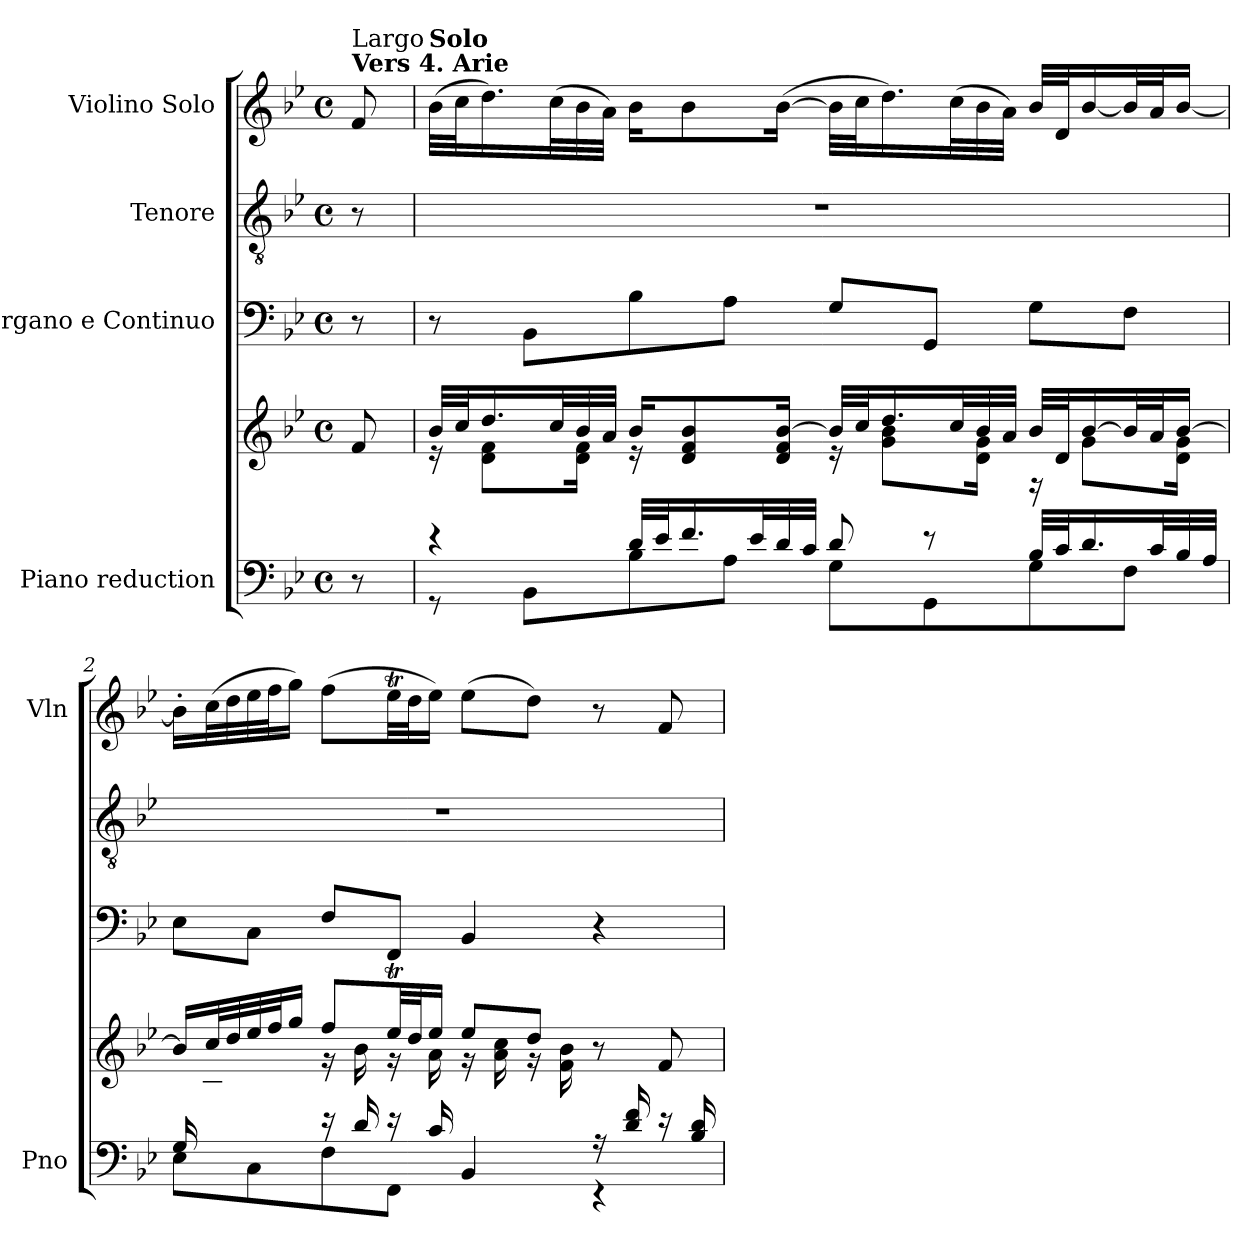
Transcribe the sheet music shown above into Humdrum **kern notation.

**kern	**kern	**kern	**kern	**kern
*part4	*part4	*part3	*part2	*part1
*staff5	*staff4	*staff3	*staff2	*staff1
*I"Piano reduction	*	*I"Organo e Continuo	*I"Tenore	*I"Violino Solo
*I'Pno	*	*	*	*I'Vln
*stria5	*stria5	*	*	*
*clefF4	*clefG2	*clefF4	*clefGv2	*clefG2
*k[b-e-]	*k[b-e-]	*k[b-e-]	*k[b-e-]	*k[b-e-]
*M4/4	*M4/4	*M4/4	*M4/4	*M4/4
*met(c)	*met(c)	*met(c)	*met(c)	*met(c)
=	=	=	=	=
!	!	!	!	!LO:TX:a:B:t=Vers 4. Arie
!	!	!	!	!LO:TX:a:t=Largo
8r	8f/	8r	8r	8f/
=1	=1	=1	=1	=1
*^	*^	*	*	*
!	!	!	!	!	!	!LO:TX:a:B:t=Solo
4r	8r	32b-/LLL	16r	8r	1r	(32b-\LLL
.	.	32cc/J	.	.	.	32cc\J
.	.	16.dd/	8d\ 8f\L	.	.	16.dd\)
.	8BB-\L	.	.	8BB-\L	.	.
.	.	32cc/L	.	.	.	(32cc\L
.	.	32b-/	16d\ 16f\Jk	.	.	32b-\
.	.	32a/JJJ	.	.	.	32a\JJJ)
32d/LLL	8B-\	16b-/KL	16r	8B-\	.	16b-\KL
32e-/J	.	.	.	.	.	.
16.f/	.	8d/ 8f/ 8b-/	8.ryy	.	.	8b-\
.	8A\J	.	.	8A\J	.	.
32e-/L	.	.	.	.	.	.
32d/	.	16d/ 16f/ [16b-/Jk	.	.	.	([16b-\Jk
32c/JJJ	.	.	.	.	.	.
8d/	8G\L	32b-/LLL]	16r	8G/L	.	32b-\LLL]
.	.	32cc/J	.	.	.	32cc\J
.	.	16.dd/	8g\ 8b-\L	.	.	16.dd\)
8r	8GG\	.	.	8GG/J	.	.
.	.	32cc/L	.	.	.	(32cc\L
.	.	32b-/	16d\ 16g\Jk	.	.	32b-\
.	.	32a/JJJ	.	.	.	32a\JJJ)
32B-/LLL	8G\	32b-/LLL	16r	8G\L	.	32b-/LLL
32c/J	.	32d/J	.	.	.	32d/J
16.d/	.	[16b-/	8g\L	.	.	[16b-/
.	8F\J	32b-/L]	.	8F\J	.	32b-/L]
32c/L	.	32a/J	.	.	.	32a/J
32B-/	.	[16b-/JJ	16d\ 16g\Jk	.	.	[16b-/JJ
32A/JJJ	.	.	.	.	.	.
=2	=2	=2	=2	=2	=2	=2
*	*^	*	*	*	*	*
16G/KL	4ryy	8E-\L	16b-/LL]	16ryy	8E-\L	1r	16b-'\LL]
2...ryy	.	.	32cc/L	8c\ 8g\	.	.	(32cc\L
.	.	.	32dd/	.	.	.	32dd\
.	.	8C\	32ee-/	.	8C\J	.	32ee-\
.	.	.	32ff/J	.	.	.	32ff\J
.	.	.	16gg/JJ	16g\ 16b-\Jk	.	.	16gg\JJ)
.	16r	8F\	8ff/L	16r	8F/L	.	(8ff\L
.	16d/	.	.	16b-\	.	.	.
.	16r	8FF\J	32ee-T/LL	16r	8FF/J	.	32ee-T\LL
.	.	.	32dd/J	.	.	.	32dd\J
.	16c/	.	16ee-/JJ	16a\	.	.	16ee-\JJ)
.	4BB-/	4ryy	8ee-/L	16r	4BB-/	.	(8ee-\L
.	.	.	.	16a\ 16cc\	.	.	.
.	.	.	8dd/J	16r	.	.	8dd\J)
.	.	.	.	16f\ 16b-\	.	.	.
.	16r	4r	8r	8ryy	4r	.	8r
.	16d/ 16f/	.	.	.	.	.	.
.	16r	.	8f/	8ryy	.	.	8f/
.	16B-/ 16d/	.	.	.	.	.	.
*v	*v	*v	*	*	*	*	*
*	*v	*v	*	*	*
=	=	=	=	=
*-	*-	*-	*-	*-
